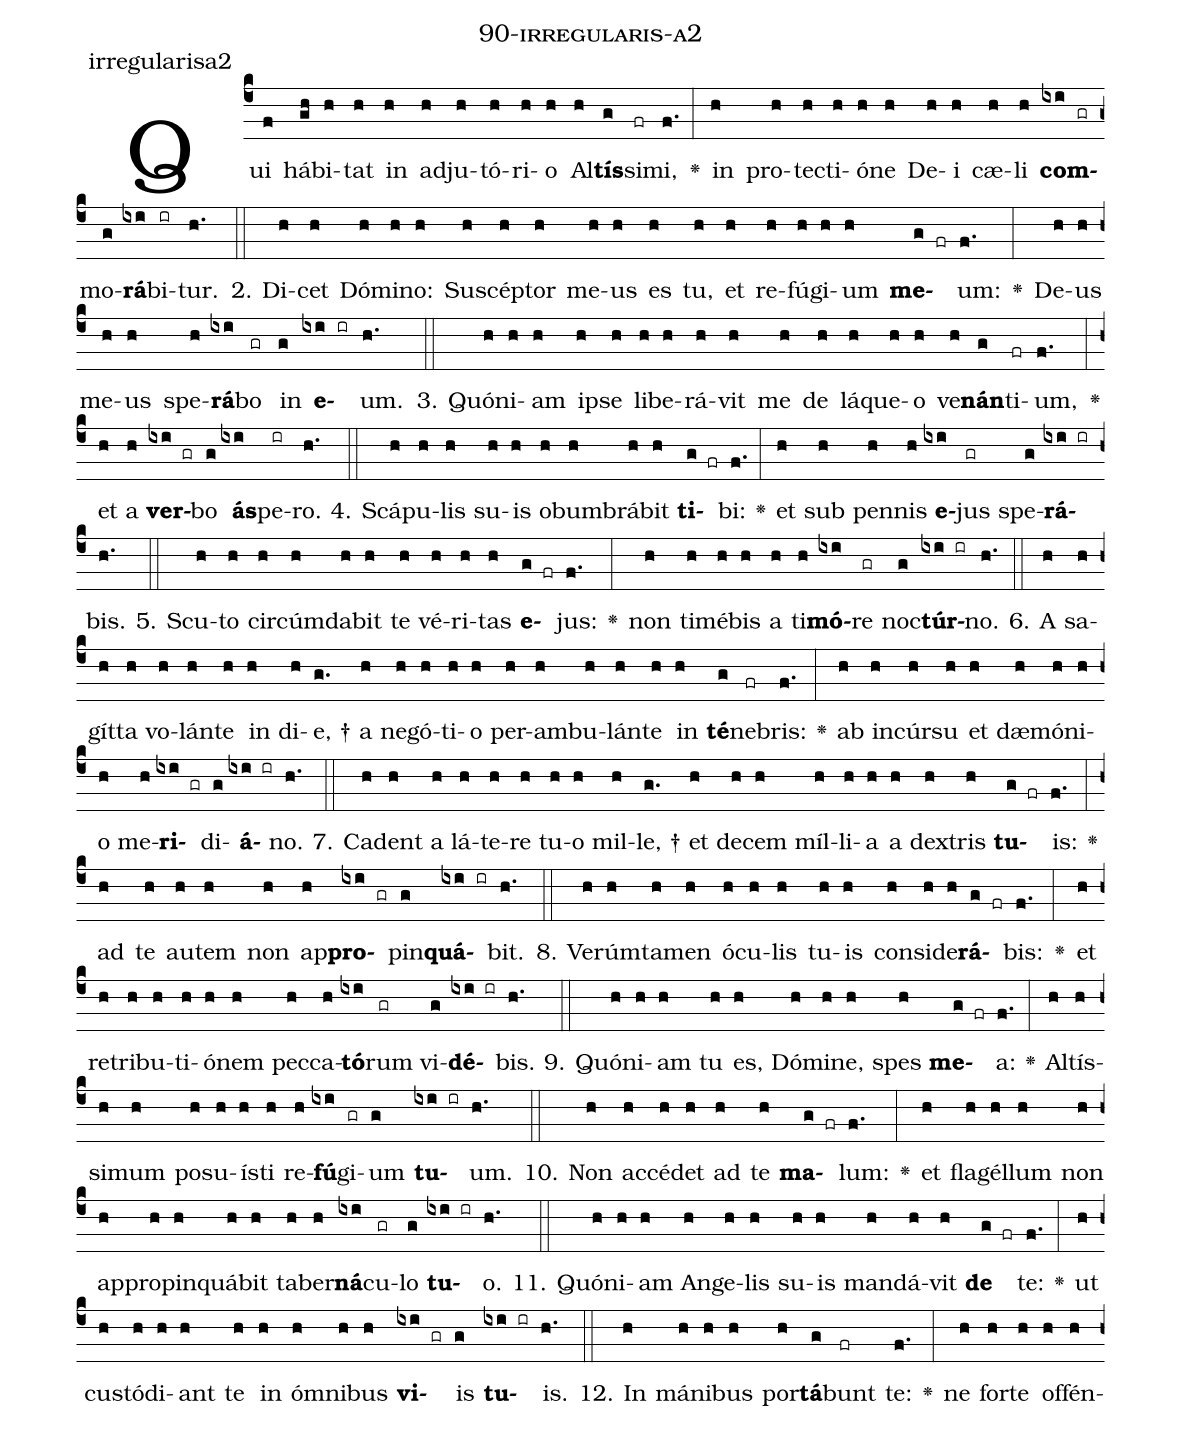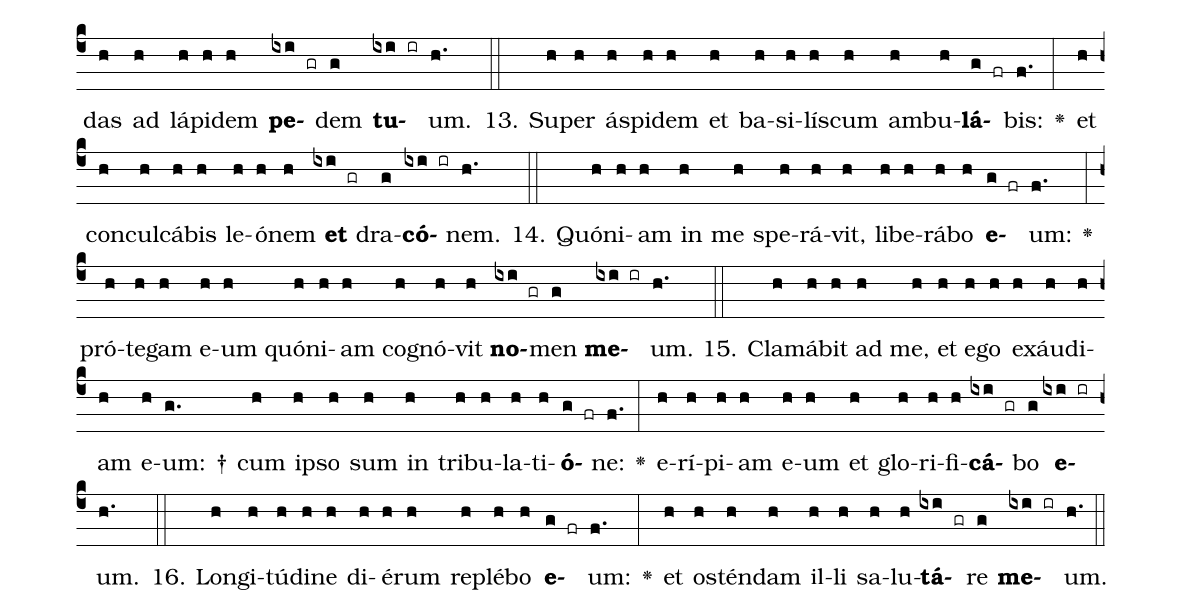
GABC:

name: 90-irregularis-a2;
annotation: irregularisa2;
%%
(c4)Qui(f) há(gh)bi(h)tat(h) in(h) ad(h)ju(h)tó(h)ri(h)o(h) Al(h)<b>tís</b>(g)si(fr)mi,(f.) <v>\greheightstar</v>(:) in(h) pro(h)tec(h)ti(h)ó(h)ne(h) De(h)i(h) cæ(h)li(h) <b>com</b>(ixi gr)mo(g)<b>rá</b>(ixi)bi(ir)tur.(h.) (::)
2. Di(h)cet(h) Dó(h)mi(h)no:(h) Su(h)scép(h)tor(h) me(h)us(h) es(h) tu,(h) et(h) re(h)fú(h)gi(h)um(h) <b>me</b>(g fr)um:(f.) <v>\greheightstar</v>(:) De(h)us(h) me(h)us(h) spe(h)<b>rá</b>(ixi)bo(gr) in(g) <b>e</b>(ixi ir)um.(h.) (::)
3. Quón(h)i(h)am(h) ip(h)se(h) li(h)be(h)rá(h)vit(h) me(h) de(h) lá(h)que(h)o(h) ve(h)<b>nán</b>(g)ti(fr)um,(f.) <v>\greheightstar</v>(:) et(h) a(h) <b>ver</b>(ixi gr)bo(g) <b>ás</b>(ixi)pe(ir)ro.(h.) (::)
4. Scá(h)pu(h)lis(h) su(h)is(h) ob(h)um(h)brá(h)bit(h) <b>ti</b>(g fr)bi:(f.) <v>\greheightstar</v>(:) et(h) sub(h) pen(h)nis(h) <b>e</b>(ixi)jus(gr) spe(g)<b>rá</b>(ixi ir)bis.(h.) (::)
5. Scu(h)to(h) cir(h)cúm(h)da(h)bit(h) te(h) vé(h)ri(h)tas(h) <b>e</b>(g fr)jus:(f.) <v>\greheightstar</v>(:) non(h) ti(h)mé(h)bis(h) a(h) ti(h)<b>mó</b>(ixi)re(gr) noc(g)<b>túr</b>(ixi ir)no.(h.) (::)
6. A(h) sa(h)gít(h)ta(h) vo(h)lán(h)te(h) in(h) di(h)e, †(g.) a(h) neg(h)ó(h)ti(h)o(h) per(h)am(h)bu(h)lán(h)te(h) in(h) <b>té</b>(g)ne(fr)bris:(f.) <v>\greheightstar</v>(:) ab(h) in(h)cúr(h)su(h) et(h) dæ(h)mó(h)ni(h)o(h) me(h)<b>ri</b>(ixi gr)di(g)<b>á</b>(ixi ir)no.(h.) (::)
7. Ca(h)dent(h) a(h) lá(h)te(h)re(h) tu(h)o(h) mil(h)le, †(g.) et(h) de(h)cem(h) míl(h)li(h)a(h) a(h) dex(h)tris(h) <b>tu</b>(g fr)is:(f.) <v>\greheightstar</v>(:) ad(h) te(h) au(h)tem(h) non(h) ap(h)<b>pro</b>(ixi gr)pin(g)<b>quá</b>(ixi ir)bit.(h.) (::)
8. Ve(h)rúm(h)ta(h)men(h) ó(h)cu(h)lis(h) tu(h)is(h) con(h)si(h)de(h)<b>rá</b>(g fr)bis:(f.) <v>\greheightstar</v>(:) et(h) re(h)tri(h)bu(h)ti(h)ó(h)nem(h) pec(h)ca(h)<b>tó</b>(ixi)rum(gr) vi(g)<b>dé</b>(ixi ir)bis.(h.) (::)
9. Quón(h)i(h)am(h) tu(h) es,(h) Dó(h)mi(h)ne,(h) spes(h) <b>me</b>(g fr)a:(f.) <v>\greheightstar</v>(:) Al(h)tís(h)si(h)mum(h) po(h)su(h)ís(h)ti(h) re(h)<b>fú</b>(ixi)gi(gr)um(g) <b>tu</b>(ixi ir)um.(h.) (::)
10. Non(h) ac(h)cé(h)det(h) ad(h) te(h) <b>ma</b>(g fr)lum:(f.) <v>\greheightstar</v>(:) et(h) fla(h)gél(h)lum(h) non(h) ap(h)pro(h)pin(h)quá(h)bit(h) ta(h)ber(h)<b>ná</b>(ixi)cu(gr)lo(g) <b>tu</b>(ixi ir)o.(h.) (::)
11. Quón(h)i(h)am(h) An(h)ge(h)lis(h) su(h)is(h) man(h)dá(h)vit(h) <b>de</b>(g fr) te:(f.) <v>\greheightstar</v>(:) ut(h) cus(h)tó(h)di(h)ant(h) te(h) in(h) óm(h)ni(h)bus(h) <b>vi</b>(ixi gr)is(g) <b>tu</b>(ixi ir)is.(h.) (::)
12. In(h) má(h)ni(h)bus(h) por(h)<b>tá</b>(g)bunt(fr) te:(f.) <v>\greheightstar</v>(:) ne(h) for(h)te(h) of(h)fén(h)das(h) ad(h) lá(h)pi(h)dem(h) <b>pe</b>(ixi gr)dem(g) <b>tu</b>(ixi ir)um.(h.) (::)
13. Su(h)per(h) ás(h)pi(h)dem(h) et(h) ba(h)si(h)lís(h)cum(h) am(h)bu(h)<b>lá</b>(g fr)bis:(f.) <v>\greheightstar</v>(:) et(h) con(h)cul(h)cá(h)bis(h) le(h)ó(h)nem(h) <b>et</b>(ixi gr) dra(g)<b>có</b>(ixi ir)nem.(h.) (::)
14. Quón(h)i(h)am(h) in(h) me(h) spe(h)rá(h)vit,(h) li(h)be(h)rá(h)bo(h) <b>e</b>(g fr)um:(f.) <v>\greheightstar</v>(:) pró(h)te(h)gam(h) e(h)um(h) quón(h)i(h)am(h) co(h)gnó(h)vit(h) <b>no</b>(ixi gr)men(g) <b>me</b>(ixi ir)um.(h.) (::)
15. Cla(h)má(h)bit(h) ad(h) me,(h) et(h) e(h)go(h) ex(h)áu(h)di(h)am(h) e(h)um: †(g.) cum(h) ip(h)so(h) sum(h) in(h) tri(h)bu(h)la(h)ti(h)<b>ó</b>(g fr)ne:(f.) <v>\greheightstar</v>(:) e(h)rí(h)pi(h)am(h) e(h)um(h) et(h) glo(h)ri(h)fi(h)<b>cá</b>(ixi gr)bo(g) <b>e</b>(ixi ir)um.(h.) (::)
16. Lon(h)gi(h)tú(h)di(h)ne(h) di(h)é(h)rum(h) re(h)plé(h)bo(h) <b>e</b>(g fr)um:(f.) <v>\greheightstar</v>(:) et(h) os(h)tén(h)dam(h) il(h)li(h) sa(h)lu(h)<b>tá</b>(ixi gr)re(g) <b>me</b>(ixi ir)um.(h.) (::)
